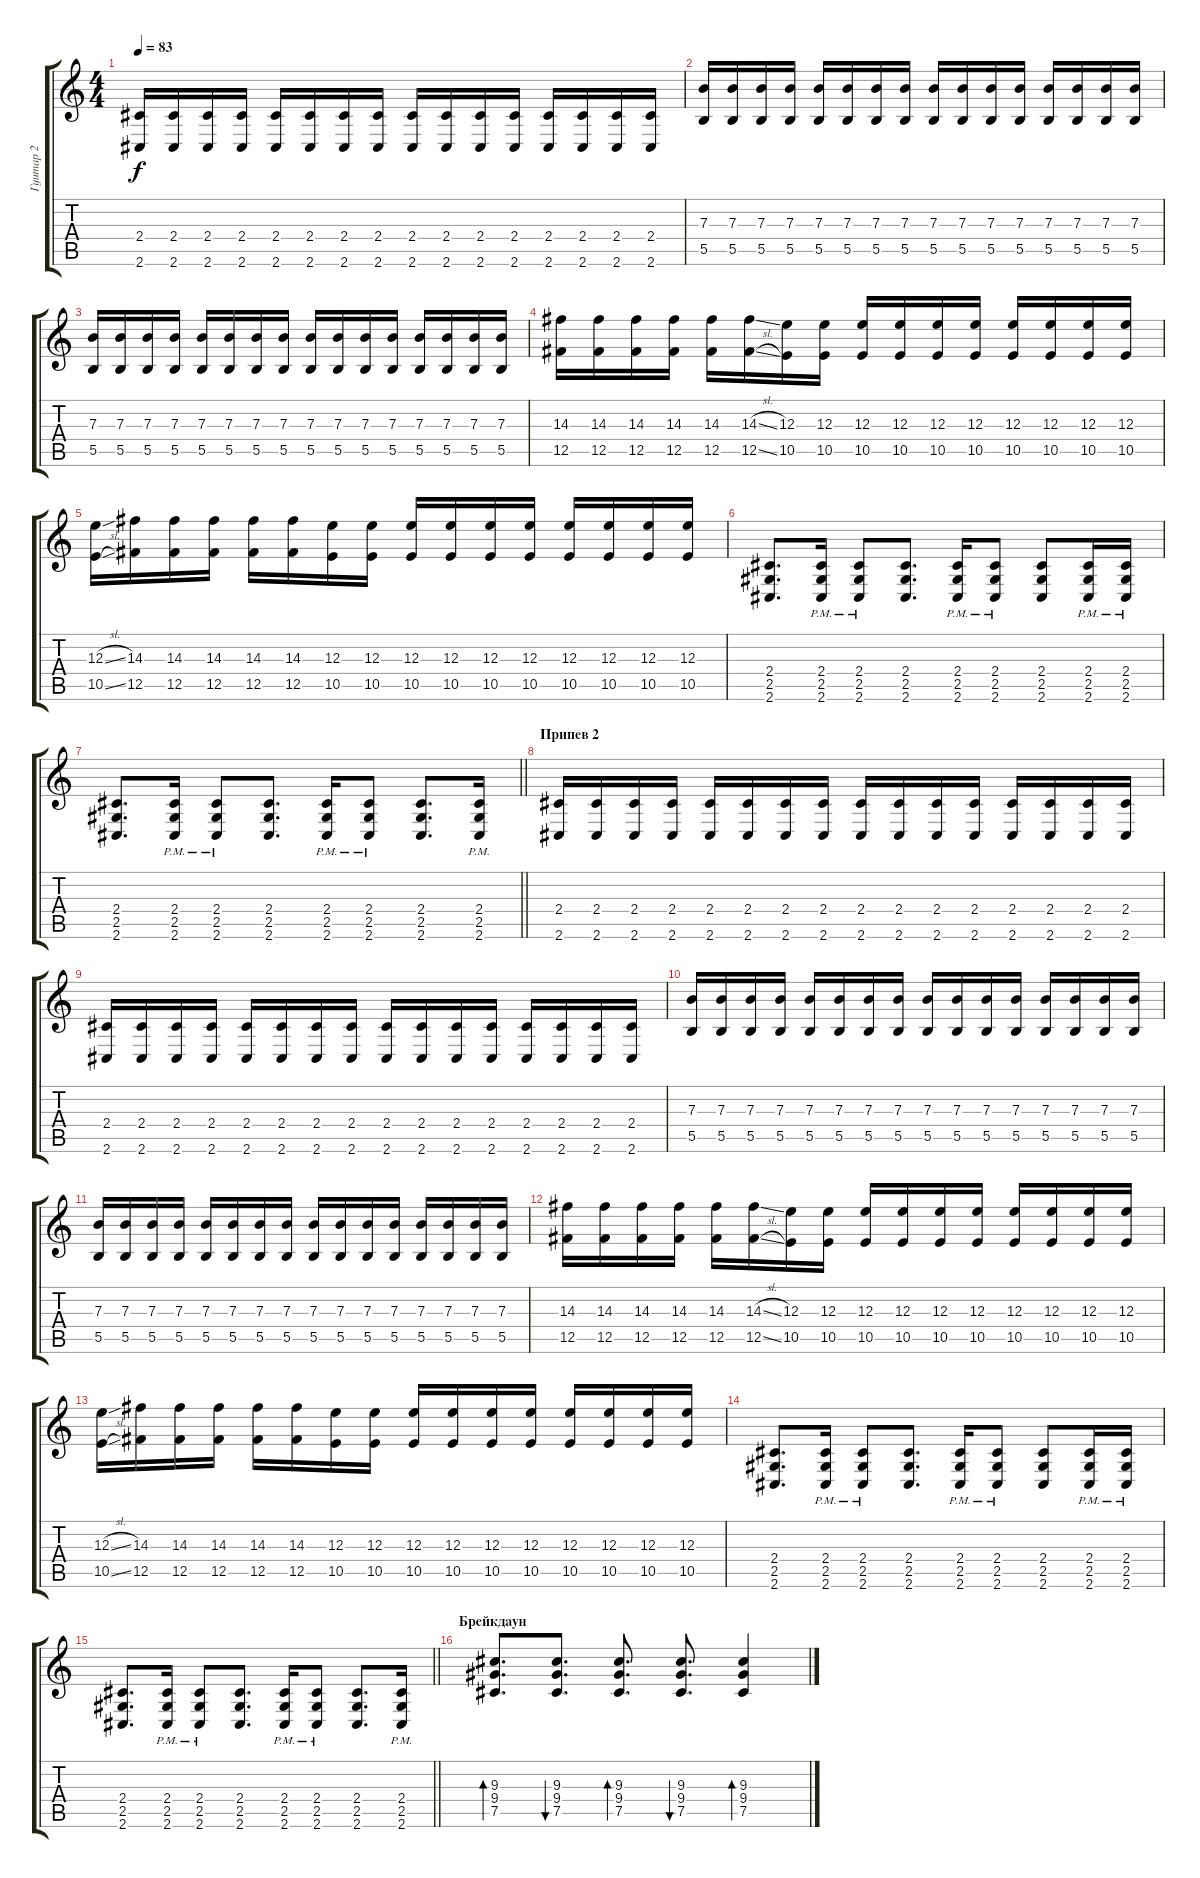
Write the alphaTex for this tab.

\track ("Гуитар 2" "Гуитар 2") {instrument electricguitarclean}
\staff {score tabs}
\tuning (Db4 Ab3 E3 B2 Gb2 B1) {hide}
\ts (4 4)
\tempo 83
\clef g2
\ks c
(2.4 2.6).16{dy f} (2.4 2.6).16 (2.4 2.6).16 (2.4 2.6).16 (2.4 2.6).16 (2.4 2.6).16 (2.4 2.6).16 (2.4 2.6).16 (2.4 2.6).16 (2.4 2.6).16 (2.4 2.6).16 (2.4 2.6).16 (2.4 2.6).16 (2.4 2.6).16 (2.4 2.6).16 (2.4 2.6).16 |
(7.3 5.5).16 (7.3 5.5).16 (7.3 5.5).16 (7.3 5.5).16 (7.3 5.5).16 (7.3 5.5).16 (7.3 5.5).16 (7.3 5.5).16 (7.3 5.5).16 (7.3 5.5).16 (7.3 5.5).16 (7.3 5.5).16 (7.3 5.5).16 (7.3 5.5).16 (7.3 5.5).16 (7.3 5.5).16 |
(7.3 5.5).16 (7.3 5.5).16 (7.3 5.5).16 (7.3 5.5).16 (7.3 5.5).16 (7.3 5.5).16 (7.3 5.5).16 (7.3 5.5).16 (7.3 5.5).16 (7.3 5.5).16 (7.3 5.5).16 (7.3 5.5).16 (7.3 5.5).16 (7.3 5.5).16 (7.3 5.5).16 (7.3 5.5).16 |
(14.3 12.5).16 (14.3 12.5).16 (14.3 12.5).16 (14.3 12.5).16 (14.3 12.5).16 (14.3{sl} 12.5{sl}).16 (12.3 10.5).16 (12.3 10.5).16 (12.3 10.5).16 (12.3 10.5).16 (12.3 10.5).16 (12.3 10.5).16 (12.3 10.5).16 (12.3 10.5).16 (12.3 10.5).16 (12.3 10.5).16 |
(12.3{sl} 10.5{sl}).16 (14.3 12.5).16 (14.3 12.5).16 (14.3 12.5).16 (14.3 12.5).16 (14.3 12.5).16 (12.3 10.5).16 (12.3 10.5).16 (12.3 10.5).16 (12.3 10.5).16 (12.3 10.5).16 (12.3 10.5).16 (12.3 10.5).16 (12.3 10.5).16 (12.3 10.5).16 (12.3 10.5).16 |
(2.4 2.5 2.6).8{d} (2.4{pm} 2.5{pm} 2.6{pm}).16 (2.4{pm} 2.5{pm} 2.6{pm}).8 (2.4 2.5 2.6).8{d} (2.4{pm} 2.5{pm} 2.6{pm}).16 (2.4{pm} 2.5{pm} 2.6{pm}).8 (2.4 2.5 2.6).8 (2.4{pm} 2.5{pm} 2.6{pm}).16 (2.4{pm} 2.5{pm} 2.6{pm}).16 |
\barLineRight lightlight
(2.4 2.5 2.6).8{d} (2.4{pm} 2.5{pm} 2.6{pm}).16 (2.4{pm} 2.5{pm} 2.6{pm}).8 (2.4 2.5 2.6).8{d} (2.4{pm} 2.5{pm} 2.6{pm}).16 (2.4{pm} 2.5{pm} 2.6{pm}).8 (2.4 2.5 2.6).8{d} (2.4{pm} 2.5{pm} 2.6{pm}).16 |
\section ("" "Припев 2")
(2.4 2.6).16{volume 14} (2.4 2.6).16 (2.4 2.6).16 (2.4 2.6).16 (2.4 2.6).16 (2.4 2.6).16 (2.4 2.6).16 (2.4 2.6).16 (2.4 2.6).16 (2.4 2.6).16 (2.4 2.6).16 (2.4 2.6).16 (2.4 2.6).16 (2.4 2.6).16 (2.4 2.6).16 (2.4 2.6).16 |
(2.4 2.6).16 (2.4 2.6).16 (2.4 2.6).16 (2.4 2.6).16 (2.4 2.6).16 (2.4 2.6).16 (2.4 2.6).16 (2.4 2.6).16 (2.4 2.6).16 (2.4 2.6).16 (2.4 2.6).16 (2.4 2.6).16 (2.4 2.6).16 (2.4 2.6).16 (2.4 2.6).16 (2.4 2.6).16 |
(7.3 5.5).16 (7.3 5.5).16 (7.3 5.5).16 (7.3 5.5).16 (7.3 5.5).16 (7.3 5.5).16 (7.3 5.5).16 (7.3 5.5).16 (7.3 5.5).16 (7.3 5.5).16 (7.3 5.5).16 (7.3 5.5).16 (7.3 5.5).16 (7.3 5.5).16 (7.3 5.5).16 (7.3 5.5).16 |
(7.3 5.5).16 (7.3 5.5).16 (7.3 5.5).16 (7.3 5.5).16 (7.3 5.5).16 (7.3 5.5).16 (7.3 5.5).16 (7.3 5.5).16 (7.3 5.5).16 (7.3 5.5).16 (7.3 5.5).16 (7.3 5.5).16 (7.3 5.5).16 (7.3 5.5).16 (7.3 5.5).16 (7.3 5.5).16 |
(14.3 12.5).16 (14.3 12.5).16 (14.3 12.5).16 (14.3 12.5).16 (14.3 12.5).16 (14.3{sl} 12.5{sl}).16 (12.3 10.5).16 (12.3 10.5).16 (12.3 10.5).16 (12.3 10.5).16 (12.3 10.5).16 (12.3 10.5).16 (12.3 10.5).16 (12.3 10.5).16 (12.3 10.5).16 (12.3 10.5).16 |
(12.3{sl} 10.5{sl}).16 (14.3 12.5).16 (14.3 12.5).16 (14.3 12.5).16 (14.3 12.5).16 (14.3 12.5).16 (12.3 10.5).16 (12.3 10.5).16 (12.3 10.5).16 (12.3 10.5).16 (12.3 10.5).16 (12.3 10.5).16 (12.3 10.5).16 (12.3 10.5).16 (12.3 10.5).16 (12.3 10.5).16 |
(2.4 2.5 2.6).8{d} (2.4{pm} 2.5{pm} 2.6{pm}).16 (2.4{pm} 2.5{pm} 2.6{pm}).8 (2.4 2.5 2.6).8{d} (2.4{pm} 2.5{pm} 2.6{pm}).16 (2.4{pm} 2.5{pm} 2.6{pm}).8 (2.4 2.5 2.6).8 (2.4{pm} 2.5{pm} 2.6{pm}).16 (2.4{pm} 2.5{pm} 2.6{pm}).16 |
\barLineRight lightlight
(2.4 2.5 2.6).8{d} (2.4{pm} 2.5{pm} 2.6{pm}).16 (2.4{pm} 2.5{pm} 2.6{pm}).8 (2.4 2.5 2.6).8{d} (2.4{pm} 2.5{pm} 2.6{pm}).16 (2.4{pm} 2.5{pm} 2.6{pm}).8 (2.4 2.5 2.6).8{d} (2.4{pm} 2.5{pm} 2.6{pm}).16 |
\section ("" "Брейкдаун")
(9.3 9.4 7.5).8{d bd 60 instrument electricguitarclean} (9.3 9.4 7.5).8{d bu 60} (9.3 9.4 7.5).8{d bd 60} (9.3 9.4 7.5).8{d bu 60} (9.3 9.4 7.5).4{bd 60}
